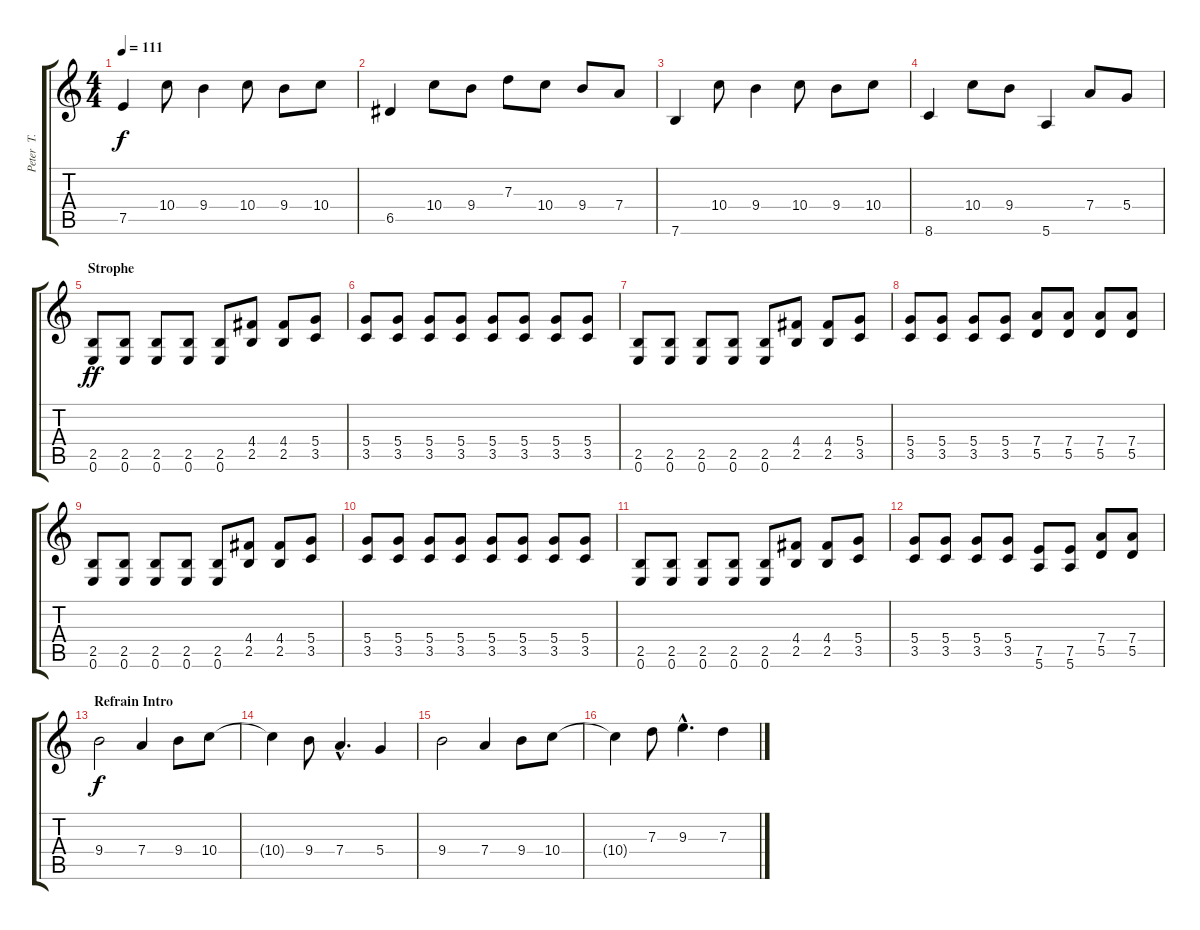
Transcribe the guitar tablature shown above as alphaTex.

\track ("Peter  T. (Solo)" "Peter  T. ") {instrument distortionguitar}
\staff {score tabs}
\tuning (E4 B3 G3 D3 A2 E2) {hide}
\ts (4 4)
\tempo 111
\clef g2
\ks c
7.5.4{dy f} 10.4.8 9.4.4 10.4.8 9.4.8 10.4.8 |
6.5.4 10.4.8 9.4.8 7.3.8 10.4.8 9.4.8 7.4.8 |
7.6.4 10.4.8 9.4.4 10.4.8 9.4.8 10.4.8 |
8.6.4 10.4.8 9.4.8 5.6.4 7.4.8 5.4.8 |
\section ("" "Strophe")
(2.5 0.6).8{dy ff} (2.5 0.6).8 (2.5 0.6).8 (2.5 0.6).8 (2.5 0.6).8 (4.4 2.5).8 (4.4 2.5).8 (5.4 3.5).8 |
(5.4 3.5).8 (5.4 3.5).8 (5.4 3.5).8 (5.4 3.5).8 (5.4 3.5).8 (5.4 3.5).8 (5.4 3.5).8 (5.4 3.5).8 |
(2.5 0.6).8 (2.5 0.6).8 (2.5 0.6).8 (2.5 0.6).8 (2.5 0.6).8 (4.4 2.5).8 (4.4 2.5).8 (5.4 3.5).8 |
(5.4 3.5).8 (5.4 3.5).8 (5.4 3.5).8 (5.4 3.5).8 (7.4 5.5).8 (7.4 5.5).8 (7.4 5.5).8 (7.4 5.5).8 |
(2.5 0.6).8 (2.5 0.6).8 (2.5 0.6).8 (2.5 0.6).8 (2.5 0.6).8 (4.4 2.5).8 (4.4 2.5).8 (5.4 3.5).8 |
(5.4 3.5).8 (5.4 3.5).8 (5.4 3.5).8 (5.4 3.5).8 (5.4 3.5).8 (5.4 3.5).8 (5.4 3.5).8 (5.4 3.5).8 |
(2.5 0.6).8 (2.5 0.6).8 (2.5 0.6).8 (2.5 0.6).8 (2.5 0.6).8 (4.4 2.5).8 (4.4 2.5).8 (5.4 3.5).8 |
(5.4 3.5).8 (5.4 3.5).8 (5.4 3.5).8 (5.4 3.5).8 (7.5 5.6).8 (7.5 5.6).8 (7.4 5.5).8 (7.4 5.5).8 |
\section ("" "Refrain Intro")
9.4.2{dy f} 7.4.4 9.4.8 10.4.8 |
10.4{t}.4 9.4.8 7.4{hac}.4{d} 5.4.4 |
9.4.2 7.4.4 9.4.8 10.4.8 |
10.4{t}.4 7.3.8 9.3{hac}.4{d} 7.3.4
